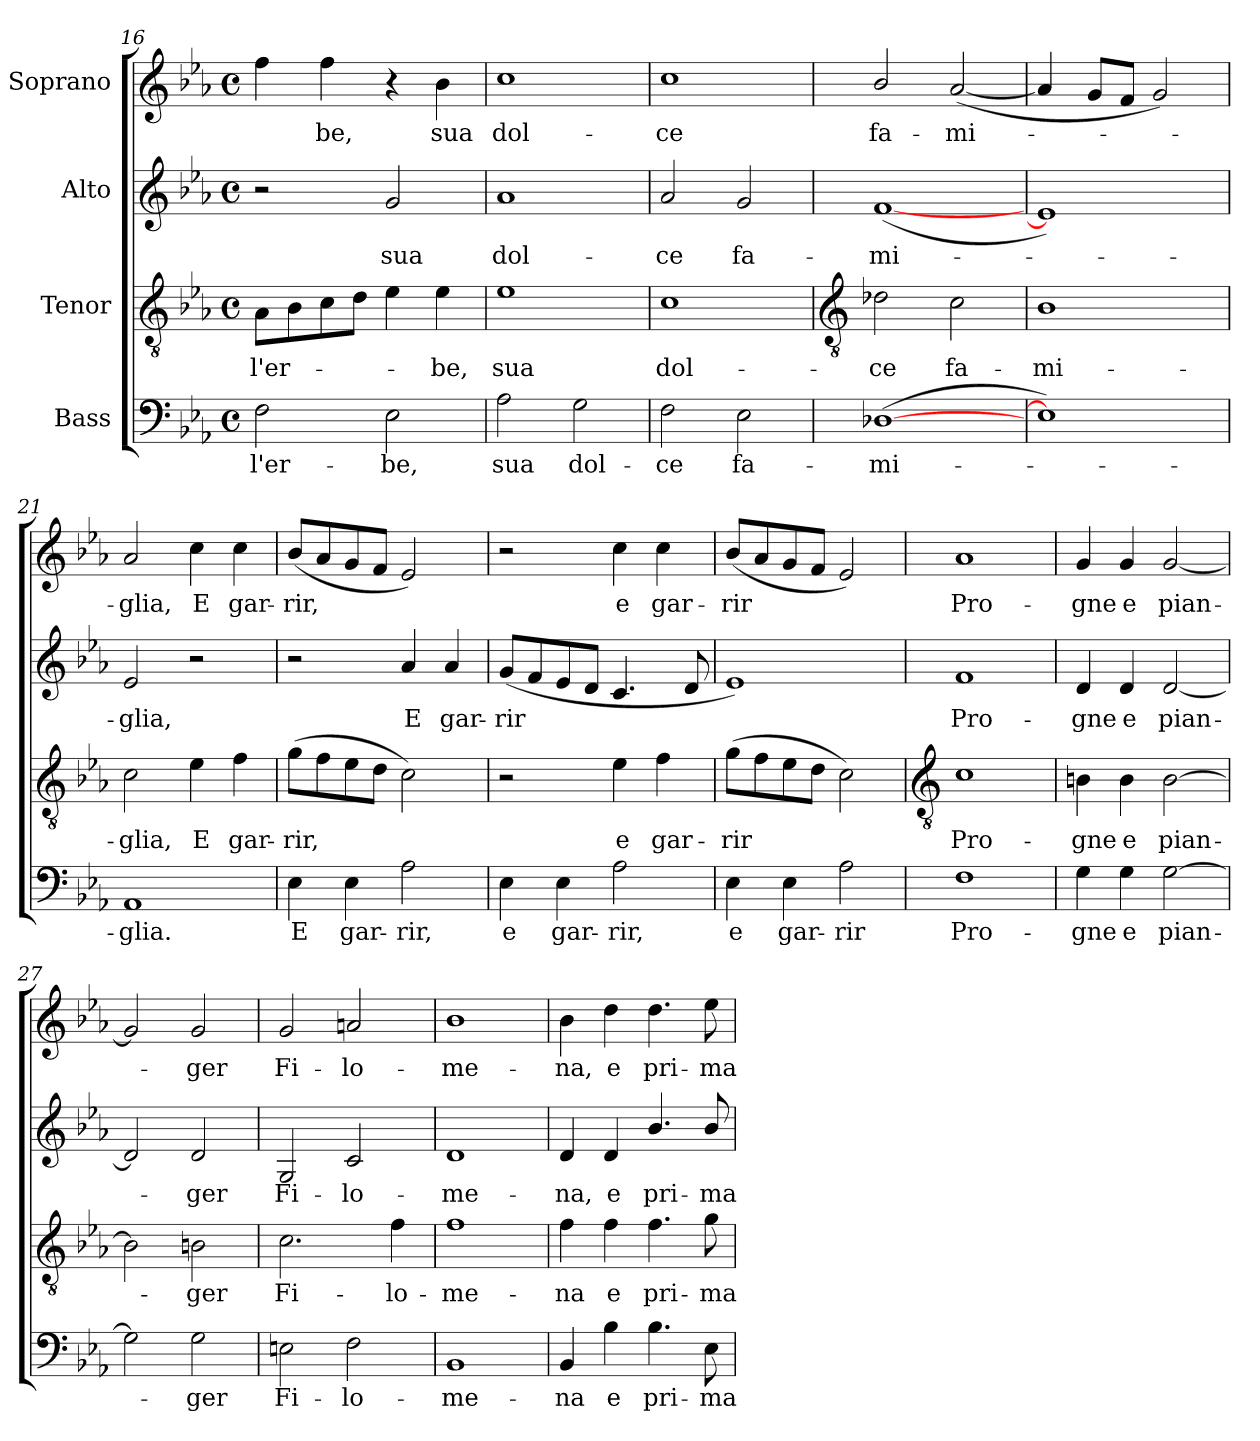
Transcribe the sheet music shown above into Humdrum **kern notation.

**kern	**text	**kern	**text	**kern	**text	**kern	**text
*part4	*part4	*part3	*part3	*part2	*part2	*part1	*part1
*staff4	*staff4	*staff3	*staff3	*staff2	*staff2	*staff1	*staff1
*I"Bass	*	*I"Tenor	*	*I"Alto	*	*I"Soprano	*
*clefF4	*	*clefGv2	*	*clefG2	*	*clefG2	*
*k[b-e-a-]	*	*k[b-e-a-]	*	*k[b-e-a-]	*	*k[b-e-a-]	*
*E-:	*	*E-:	*	*E-:	*	*E-:	*
*M4/4	*	*M4/4	*	*M4/4	*	*M4/4	*
*met(c)	*	*met(c)	*	*met(c)	*	*met(c)	*
=16	=16	=16	=16	=16	=16	=16	=16
!	!LO:LY:b	!	!LO:LY:b	!	!	!	!
2F	l'er-	8A-L	l'er-	2r	.	4ff	.
.	.	8B-	.	.	.	.	.
!	!	!	!	!	!	!	!LO:LY:b
.	.	8c	.	.	.	4ff	be,
.	.	8dJ	.	.	.	.	.
!	!LO:LY:b	!	!	!	!LO:LY:b	!	!
2E-	-be,	4e-	.	2g	sua	4r	.
!	!	!	!LO:LY:b	!	!	!	!LO:LY:b
.	.	4e-	be,	.	.	4b-	sua
=17	=17	=17	=17	=17	=17	=17	=17
!	!LO:LY:b	!	!LO:LY:b	!	!LO:LY:b	!	!LO:LY:b
2A-	sua	1e-	sua	1a-	dol-	1cc	dol-
!	!LO:LY:b	!	!	!	!	!	!
2G	dol-	.	.	.	.	.	.
=18	=18	=18	=18	=18	=18	=18	=18
!	!LO:LY:b	!	!LO:LY:b	!	!LO:LY:b	!	!LO:LY:b
2F	-ce	1c	dol-	2a-	-ce	1cc	-ce
!	!LO:LY:b	!	!	!	!LO:LY:b	!	!
2E-	fa-	.	.	2g	fa-	.	.
!!LO:LB:g=z
=19	=19	=19	=19	=19	=19	=19	=19
*	*	*clefGv2	*	*	*	*	*
!	!LO:LY:b	!	!LO:LY:b	!	!LO:LY:b	!	!LO:LY:b
(>[1D-X	-mi-	2d-X	-ce	(<[1f	-mi-	2b-/	fa-
!	!	!	!LO:LY:b	!	!	!	!LO:LY:b
.	.	2c	fa-	.	.	(<[2a-	-mi-
=20	=20	=20	=20	=20	=20	=20	=20
!	!	!	!LO:LY:b	!	!	!	!
1E-])	.	1B-	-mi-	1e-])	.	4a-]	.
.	.	.	.	.	.	8gL	.
.	.	.	.	.	.	8fJ	.
.	.	.	.	.	.	2g)	.
=21	=21	=21	=21	=21	=21	=21	=21
!	!LO:LY:b	!	!LO:LY:b	!	!LO:LY:b	!	!LO:LY:b
1AA-	glia.	2c	-glia,	2e-	glia,	2a-	glia,
!	!	!	!LO:LY:b	!	!	!	!LO:LY:b
.	.	4e-	E	2r	.	4cc	E
!	!	!	!LO:LY:b	!	!	!	!LO:LY:b
.	.	4f	gar-	.	.	4cc	gar-
=22	=22	=22	=22	=22	=22	=22	=22
!	!LO:LY:b	!	!LO:LY:b	!	!	!	!LO:LY:b
4E-	E	(>8gL	-rir,	2r	.	(<8b-L	-rir,
.	.	8f	.	.	.	8a-	.
!	!LO:LY:b	!	!	!	!	!	!
4E-	gar-	8e-	.	.	.	8g	.
.	.	8dJ	.	.	.	8fJ	.
!	!LO:LY:b	!	!	!	!LO:LY:b	!	!
2A-	-rir,	2c)	.	4a-	E	2e-)	.
!	!	!	!	!	!LO:LY:b	!	!
.	.	.	.	4a-	gar-	.	.
=23	=23	=23	=23	=23	=23	=23	=23
!	!LO:LY:b	!	!	!	!LO:LY:b	!	!
4E-	e	2r	.	(<8gL	-rir	2r	.
.	.	.	.	8f	.	.	.
!	!LO:LY:b	!	!	!	!	!	!
4E-	gar-	.	.	8e-	.	.	.
.	.	.	.	8dJ	.	.	.
!	!LO:LY:b	!	!LO:LY:b	!	!	!	!LO:LY:b
2A-	-rir,	4e-	e	4.c	.	4cc	e
!	!	!	!LO:LY:b	!	!	!	!LO:LY:b
.	.	4f	gar-	.	.	4cc	gar-
.	.	.	.	8d	.	.	.
=24	=24	=24	=24	=24	=24	=24	=24
!	!LO:LY:b	!	!LO:LY:b	!	!	!	!LO:LY:b
4E-	e	(>8gL	-rir	1e-)	.	(<8b-L	-rir
.	.	8f	.	.	.	8a-	.
!	!LO:LY:b	!	!	!	!	!	!
4E-	gar-	8e-	.	.	.	8g	.
.	.	8dJ	.	.	.	8fJ	.
!	!LO:LY:b	!	!	!	!	!	!
2A-	-rir	2c)	.	.	.	2e-)	.
!!LO:LB:g=z
=25	=25	=25	=25	=25	=25	=25	=25
*	*	*clefGv2	*	*	*	*	*
!	!LO:LY:b	!	!LO:LY:b	!	!LO:LY:b	!	!LO:LY:b
1F	Pro-	1c	Pro-	1f	Pro-	1a-	Pro-
=26	=26	=26	=26	=26	=26	=26	=26
!	!LO:LY:b	!	!LO:LY:b	!	!LO:LY:b	!	!LO:LY:b
4G	-gne	4Bn	-gne	4d	-gne	4g	-gne
!	!LO:LY:b	!	!LO:LY:b	!	!LO:LY:b	!	!LO:LY:b
4G	e	4B	e	4d	e	4g	e
!	!LO:LY:b	!	!LO:LY:b	!	!LO:LY:b	!	!LO:LY:b
[2G	pian-	[2B	pian-	[2d	pian-	[2g	pian-
=27	=27	=27	=27	=27	=27	=27	=27
2G]	.	2B]	.	2d]	.	2g]	.
!	!LO:LY:b	!	!LO:LY:b	!	!LO:LY:b	!	!LO:LY:b
2G	ger	2B	ger	2d	ger	2g	ger
=28	=28	=28	=28	=28	=28	=28	=28
!	!LO:LY:b	!	!LO:LY:b	!	!LO:LY:b	!	!LO:LY:b
2En	Fi-	2.c	Fi-	2G	Fi-	2g	Fi-
!	!LO:LY:b	!	!	!	!LO:LY:b	!	!LO:LY:b
2F	-lo-	.	.	2c	-lo-	2an	-lo-
!	!	!	!LO:LY:b	!	!	!	!
.	.	4f	-lo-	.	.	.	.
=29	=29	=29	=29	=29	=29	=29	=29
!	!LO:LY:b	!	!LO:LY:b	!	!LO:LY:b	!	!LO:LY:b
1BB-	-me-	1f	-me-	1d	-me-	1b-	-me-
=30	=30	=30	=30	=30	=30	=30	=30
!	!LO:LY:b	!	!LO:LY:b	!	!LO:LY:b	!	!LO:LY:b
4BB-	-na	4f	-na	4d	-na,	4b-	-na,
!	!LO:LY:b	!	!LO:LY:b	!	!LO:LY:b	!	!LO:LY:b
4B-	e	4f	e	4d	e	4dd	e
!	!LO:LY:b	!	!LO:LY:b	!	!LO:LY:b	!	!LO:LY:b
4.B-	pri-	4.f	pri-	4.b-/	pri-	4.dd	pri-
!	!LO:LY:b	!	!LO:LY:b	!	!LO:LY:b	!	!LO:LY:b
8E-	-ma-	8g	-ma-	8b-/	-ma-	8ee-	-ma-
=	=	=	=	=	=	=	=
*-	*-	*-	*-	*-	*-	*-	*-
